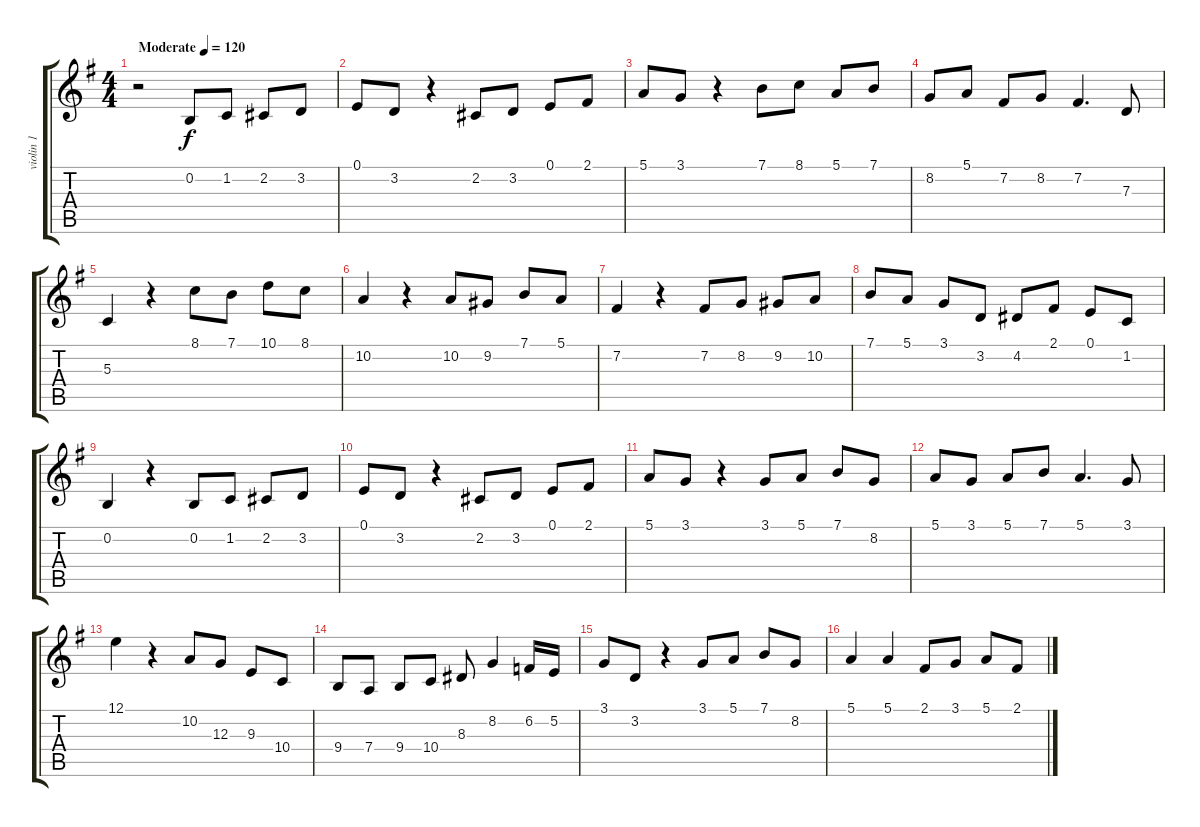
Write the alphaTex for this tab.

\track ("violin 1" "violin 1") {instrument violin}
\staff {score tabs}
\tuning (E4 B3 G3 D3 A2 E2) {hide}
\ts (4 4)
\tempo (120 "Moderate")
\clef g2
\ks g
r.2{dy f instrument violin} 0.2.8 1.2.8 2.2.8 3.2.8 |
0.1.8 3.2.8 r.4 2.2.8 3.2.8 0.1.8 2.1.8 |
5.1.8 3.1.8 r.4 7.1.8 8.1.8 5.1.8 7.1.8 |
8.2.8 5.1.8 7.2.8 8.2.8 7.2.4{d} 7.3.8 |
5.3.4 r.4 8.1.8 7.1.8 10.1.8 8.1.8 |
10.2.4 r.4 10.2.8 9.2.8 7.1.8 5.1.8 |
7.2.4 r.4 7.2.8 8.2.8 9.2.8 10.2.8 |
7.1.8 5.1.8 3.1.8 3.2.8 4.2.8 2.1.8 0.1.8 1.2.8 |
0.2.4 r.4 0.2.8 1.2.8 2.2.8 3.2.8 |
0.1.8 3.2.8 r.4 2.2.8 3.2.8 0.1.8 2.1.8 |
5.1.8 3.1.8 r.4 3.1.8 5.1.8 7.1.8 8.2.8 |
5.1.8 3.1.8 5.1.8 7.1.8 5.1.4{d} 3.1.8 |
12.1.4 r.4 10.2.8 12.3.8 9.3.8 10.4.8 |
9.4.8 7.4.8 9.4.8 10.4.8 8.3.8 8.2.4 6.2.16 5.2.16 |
3.1.8 3.2.8 r.4 3.1.8 5.1.8 7.1.8 8.2.8 |
5.1.4 5.1.4 2.1.8 3.1.8 5.1.8 2.1.8
